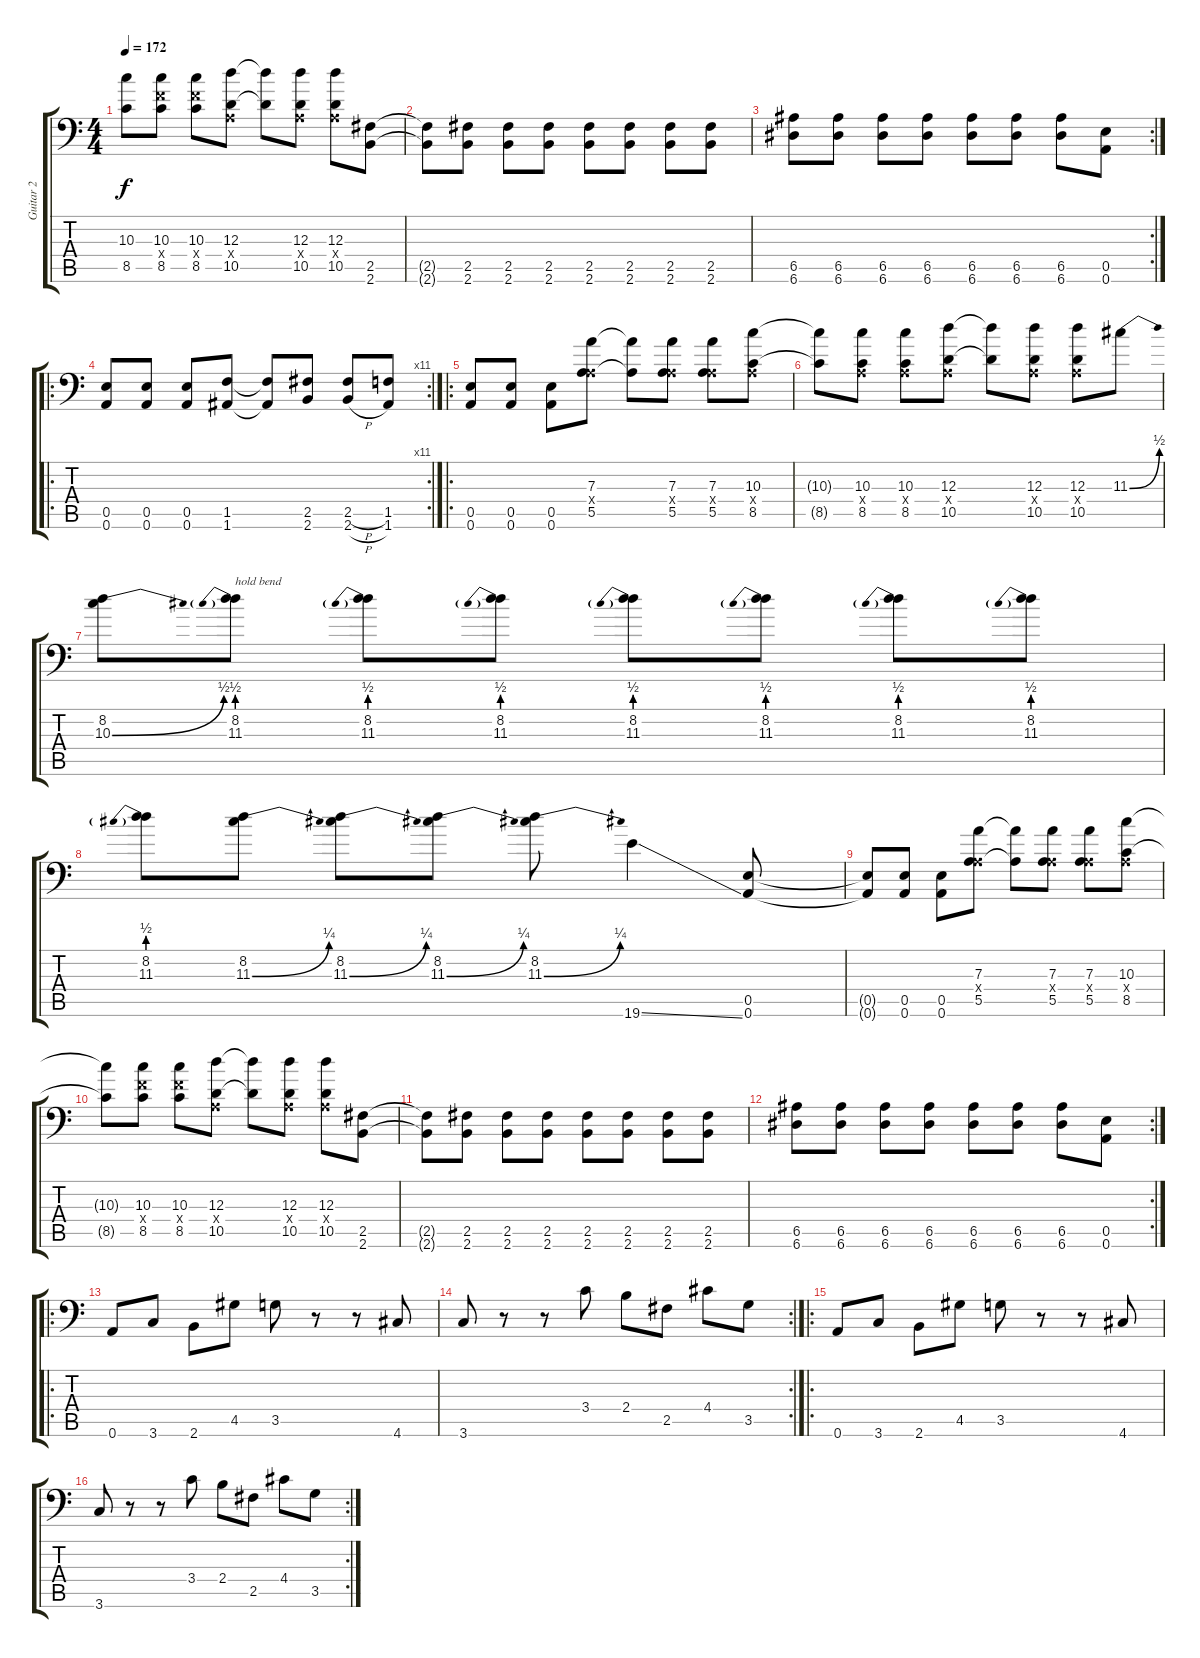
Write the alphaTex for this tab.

\track ("Guitar 2" "Guitar 2") {instrument distortionguitar}
\staff {score tabs}
\tuning (B3 Gb3 D3 A2 E2 A1) {hide}
\ts (4 4)
\tempo 172
\clef f4
\ks c
(10.3{t} 8.5{t}).8{dy f} (10.3 8.4{x} 8.5).8 (10.3 8.4{x} 8.5).8 (12.3 0.4{x} 10.5).8 (12.3{t} 10.5{t}).8 (12.3 0.4{x} 10.5).8 (12.3 0.4{x} 10.5).8 (2.5 2.6).8 |
(2.5{t} 2.6{t}).8 (2.5 2.6).8 (2.5 2.6).8 (2.5 2.6).8 (2.5 2.6).8 (2.5 2.6).8 (2.5 2.6).8 (2.5 2.6).8 |
\rc 2
(6.5 6.6).8 (6.5 6.6).8 (6.5 6.6).8 (6.5 6.6).8 (6.5 6.6).8 (6.5 6.6).8 (6.5 6.6).8 (0.5 0.6).8 |
\ro
\rc 11
(0.5 0.6).8 (0.5 0.6).8 (0.5 0.6).8 (1.5 1.6).8 (1.5{t} 1.6{t}).8 (2.5 2.6).8 (2.5{h} 2.6{h}).8 (1.5 1.6).8 |
\ro
(0.5 0.6).8 (0.5 0.6).8 (0.5 0.6).8 (7.3 0.4{x} 5.5).8 (7.3{t} 5.5{t}).8 (7.3 0.4{x} 5.5).8 (7.3 0.4{x} 5.5).8 (10.3 0.4{x} 8.5).8 |
(10.3{t} 8.5{t}).8 (10.3 0.4{x} 8.5).8 (10.3 0.4{x} 8.5).8 (12.3 0.4{x} 10.5).8 (12.3{t} 10.5{t}).8 (12.3 0.4{x} 10.5).8 (12.3 0.4{x} 10.5).8 11.3{be (bend 0 0 60 2)}.8 |
(8.2 10.3{be (bend 0 0 60 2)}).8 (8.2 11.3{be (prebend 0 2 60 2)}).8{txt "hold bend"} (8.2 11.3{be (prebend 0 2 60 2)}).8 (8.2 11.3{be (prebend 0 2 60 2)}).8 (8.2 11.3{be (prebend 0 2 60 2)}).8 (8.2 11.3{be (prebend 0 2 60 2)}).8 (8.2 11.3{be (prebend 0 2 60 2)}).8 (8.2 11.3{be (prebend 0 2 60 2)}).8 |
(8.2 11.3{be (prebend 0 2 60 2)}).8 (8.2 11.3{be (bend 0 0 60 1)}).8 (8.2 11.3{be (bend 0 0 60 1)}).8 (8.2 11.3{be (bend 0 0 60 1)}).8 (8.2 11.3{be (bend 0 0 60 1)}).8 19.6{ss}.4 (0.5 0.6).8 |
(0.5{t} 0.6{t}).8 (0.5 0.6).8 (0.5 0.6).8 (7.3 0.4{x} 5.5).8 (7.3{t} 5.5{t}).8 (7.3 0.4{x} 5.5).8 (7.3 0.4{x} 5.5).8 (10.3 0.4{x} 8.5).8 |
(10.3{t} 8.5{t}).8 (10.3 8.4{x} 8.5).8 (10.3 8.4{x} 8.5).8 (12.3 0.4{x} 10.5).8 (12.3{t} 10.5{t}).8 (12.3 0.4{x} 10.5).8 (12.3 0.4{x} 10.5).8 (2.5 2.6).8 |
(2.5{t} 2.6{t}).8 (2.5 2.6).8 (2.5 2.6).8 (2.5 2.6).8 (2.5 2.6).8 (2.5 2.6).8 (2.5 2.6).8 (2.5 2.6).8 |
\rc 2
(6.5 6.6).8 (6.5 6.6).8 (6.5 6.6).8 (6.5 6.6).8 (6.5 6.6).8 (6.5 6.6).8 (6.5 6.6).8 (0.5 0.6).8 |
\ro
0.6.8 3.6.8 2.6.8 4.5.8 3.5.8 r.8 r.8 4.6.8 |
\rc 2
3.6.8 r.8 r.8 3.4.8 2.4.8 2.5.8 4.4.8 3.5.8 |
\ro
0.6.8 3.6.8 2.6.8 4.5.8 3.5.8 r.8 r.8 4.6.8 |
\rc 2
3.6.8 r.8 r.8 3.4.8 2.4.8 2.5.8 4.4.8 3.5.8
